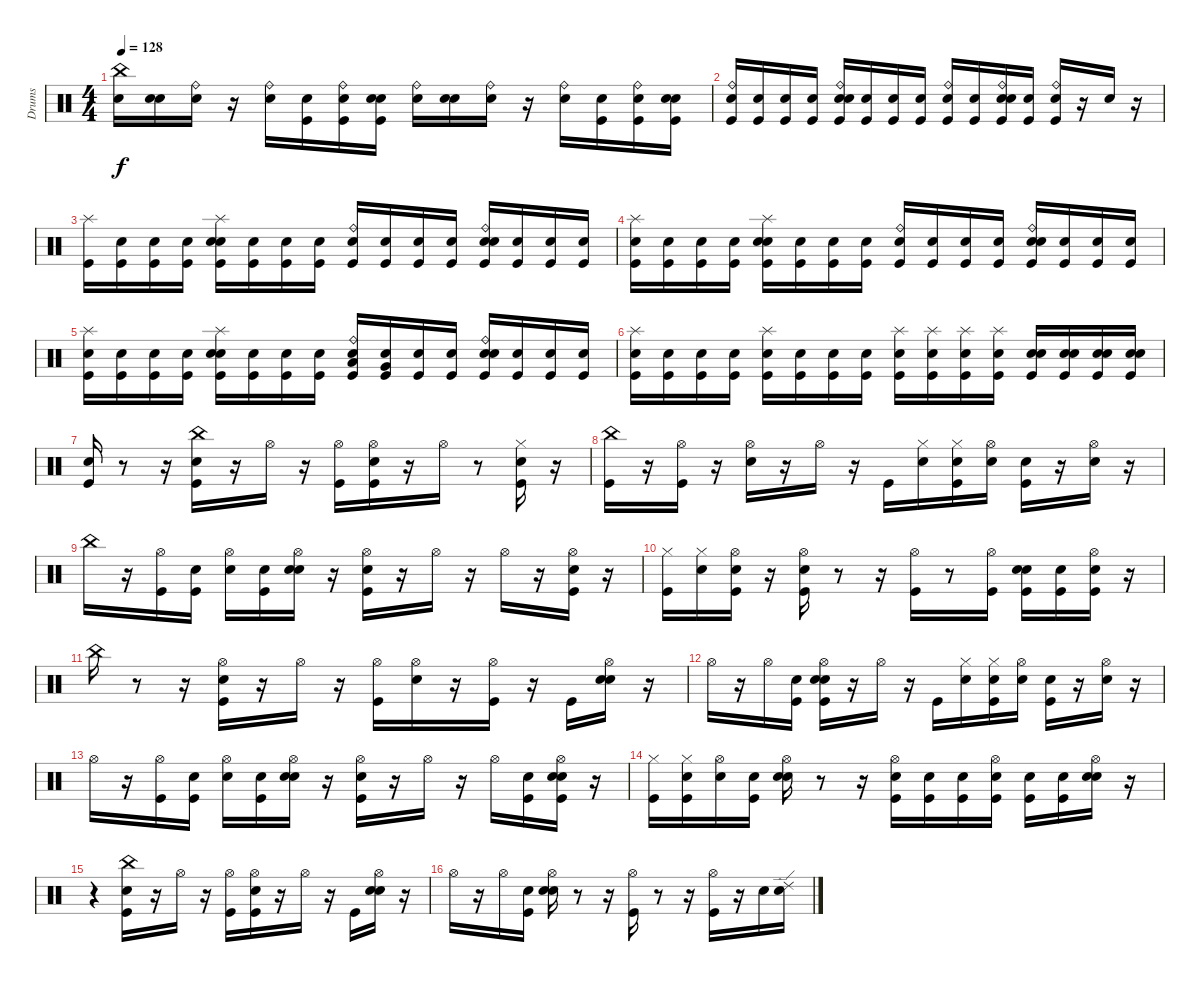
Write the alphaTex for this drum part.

\track ("Drums" "Drums") {instrument percussion}
\staff {score}
\articulation defaults
\ts (4 4)
\tempo 128
\clef neutral
\ks c
("Snare (hit)" "China (hit)").16{dy f} ("Snare (hit)" "Snare (hit) 2").16 ("Snare (hit)" "Ride (bell)").16 r.16 ("Snare (hit) 2" "Ride (bell)").16 ("Snare (hit)" "Kick (hit)").16 ("Snare (hit)" "Kick (hit)" "Ride (bell)").16 ("Snare (hit)" "Kick (hit)" "Snare (hit) 2").16 ("Snare (hit)" "Ride (bell)").16 ("Snare (hit)" "Snare (hit) 2").16 ("Snare (hit)" "Ride (bell)").16 r.16 ("Snare (hit) 2" "Ride (bell)").16 ("Snare (hit)" "Kick (hit)").16 ("Snare (hit)" "Kick (hit)" "Ride (bell)").16 ("Snare (hit)" "Kick (hit)" "Snare (hit) 2").16 |
("Snare (hit)" "Kick (hit)" "Ride (bell)").16 ("Snare (hit)" "Kick (hit)").16 ("Snare (hit)" "Kick (hit)").16 ("Snare (hit)" "Kick (hit)").16 ("Snare (hit)" "Kick (hit)" "Snare (hit) 2" "Ride (bell)").16 ("Snare (hit)" "Kick (hit)").16 ("Snare (hit)" "Kick (hit)").16 ("Snare (hit)" "Kick (hit)").16 ("Snare (hit)" "Kick (hit)" "Ride (bell)").16 ("Snare (hit)" "Kick (hit)").16 ("Snare (hit)" "Kick (hit)" "Snare (hit) 2" "Ride (bell)").16 ("Snare (hit)" "Kick (hit)").16 ("Snare (hit)" "Kick (hit)" "Ride (bell)").16 r.16 "Snare (hit) 2".16 r.16 |
("Kick (hit)" "Splash (hit)").16 ("Snare (hit)" "Kick (hit)").16 ("Snare (hit)" "Kick (hit)").16 ("Snare (hit)" "Kick (hit)").16 ("Snare (hit)" "Kick (hit)" "Snare (hit) 2" "Splash (hit)").16 ("Snare (hit)" "Kick (hit)").16 ("Snare (hit)" "Kick (hit)").16 ("Snare (hit)" "Kick (hit)").16 ("Snare (hit)" "Kick (hit)" "Ride (bell)").16 ("Snare (hit)" "Kick (hit)").16 ("Snare (hit)" "Kick (hit)").16 ("Snare (hit)" "Kick (hit)").16 ("Snare (hit)" "Kick (hit)" "Snare (hit) 2" "Ride (bell)").16 ("Snare (hit)" "Kick (hit)").16 ("Snare (hit)" "Kick (hit)").16 ("Snare (hit)" "Kick (hit)").16 |
("Snare (hit)" "Kick (hit)" "Splash (hit)").16 ("Snare (hit)" "Kick (hit)").16 ("Snare (hit)" "Kick (hit)").16 ("Snare (hit)" "Kick (hit)").16 ("Snare (hit)" "Kick (hit)" "Snare (hit) 2" "Splash (hit)").16 ("Snare (hit)" "Kick (hit)").16 ("Snare (hit)" "Kick (hit)").16 ("Snare (hit)" "Kick (hit)").16 ("Snare (hit)" "Kick (hit)" "Ride (bell)").16 ("Snare (hit)" "Kick (hit)").16 ("Snare (hit)" "Kick (hit)").16 ("Snare (hit)" "Kick (hit)").16 ("Snare (hit)" "Kick (hit)" "Snare (hit) 2" "Ride (bell)").16 ("Snare (hit)" "Kick (hit)").16 ("Snare (hit)" "Kick (hit)").16 ("Snare (hit)" "Kick (hit)").16 |
("Snare (hit)" "Kick (hit)" "Splash (hit)").16 ("Snare (hit)" "Kick (hit)").16 ("Snare (hit)" "Kick (hit)").16 ("Snare (hit)" "Kick (hit)").16 ("Snare (hit)" "Kick (hit)" "Snare (hit) 2" "Splash (hit)").16 ("Snare (hit)" "Kick (hit)").16 ("Snare (hit)" "Kick (hit)").16 ("Snare (hit)" "Kick (hit)").16 ("Snare (hit)" "Kick (hit)" "Low Tom (hit)" "Ride (bell)").16 ("Snare (hit)" "Kick (hit)" "Very Low Tom (hit)").16 ("Snare (hit)" "Kick (hit)").16 ("Snare (hit)" "Kick (hit)").16 ("Snare (hit)" "Kick (hit)" "Snare (hit) 2" "Ride (bell)").16 ("Snare (hit)" "Kick (hit)").16 ("Snare (hit)" "Kick (hit)").16 ("Snare (hit)" "Kick (hit)").16 |
("Snare (hit)" "Kick (hit)" "Splash (hit)").16 ("Snare (hit)" "Kick (hit)").16 ("Snare (hit)" "Kick (hit)").16 ("Snare (hit)" "Kick (hit)").16 ("Snare (hit)" "Kick (hit)" "Splash (hit)").16 ("Snare (hit)" "Kick (hit)").16 ("Snare (hit)" "Kick (hit)").16 ("Snare (hit)" "Kick (hit)").16 ("Snare (hit)" "Kick (hit)" "Splash (hit)").16 ("Snare (hit)" "Kick (hit)" "Splash (hit)").16 ("Snare (hit)" "Kick (hit)" "Splash (hit)").16 ("Snare (hit)" "Kick (hit)" "Splash (hit)").16 ("Snare (hit)" "Kick (hit)" "Snare (hit) 2").16 ("Snare (hit)" "Kick (hit)" "Snare (hit) 2").16 ("Snare (hit)" "Kick (hit)" "Snare (hit) 2").16 ("Snare (hit)" "Kick (hit)" "Snare (hit) 2").16 |
("Snare (hit)" "Kick (hit)").16 r.8 r.16 ("Kick (hit)" "Snare (hit) 2" "China (hit)").16 r.16 "Hi-Hat (open)".16 r.16 ("Kick (hit)" "Hi-Hat (open)").16 ("Snare (hit)" "Kick (hit)" "Hi-Hat (open)").16 r.16 "Hi-Hat (open)".16 r.8 ("Kick (hit)" "Snare (hit) 2" "Hi-Hat (closed)").16 r.16 |
("Kick (hit)" "China (hit)").16 r.16 ("Kick (hit)" "Hi-Hat (open)").16 r.16 ("Snare (hit) 2" "Hi-Hat (open)").16 r.16 "Hi-Hat (open)".16 r.16 "Kick (hit)".16 ("Snare (hit)" "Hi-Hat (closed)").16 ("Snare (hit)" "Kick (hit)" "Hi-Hat (closed)").16 ("Snare (hit)" "Hi-Hat (open)").16 ("Snare (hit)" "Kick (hit)").16 r.16 ("Snare (hit) 2" "Hi-Hat (open)").16 r.16 |
"China (hit)".16 r.16 ("Kick (hit)" "Hi-Hat (open)").16 ("Snare (hit)" "Kick (hit)").16 ("Snare (hit)" "Hi-Hat (open)").16 ("Snare (hit)" "Kick (hit)").16 ("Snare (hit)" "Snare (hit) 2" "Hi-Hat (open)").16 r.16 ("Kick (hit)" "Snare (hit) 2" "Hi-Hat (open)").16 r.16 "Hi-Hat (open)".16 r.16 "Hi-Hat (open)".16 r.16 ("Kick (hit)" "Snare (hit) 2" "Hi-Hat (open)").16 r.16 |
("Kick (hit)" "Hi-Hat (closed)").16 ("Snare (hit)" "Hi-Hat (closed)").16 ("Snare (hit)" "Kick (hit)" "Hi-Hat (open)").16 r.16 ("Kick (hit)" "Snare (hit) 2" "Hi-Hat (open)").16 r.8 r.16 ("Kick (hit)" "Hi-Hat (open)").16 r.8 ("Kick (hit)" "Hi-Hat (open)").16 ("Snare (hit)" "Kick (hit)" "Snare (hit) 2").16 ("Snare (hit)" "Kick (hit)").16 ("Snare (hit)" "Kick (hit)" "Hi-Hat (open)").16 r.16 |
"China (hit)".16 r.8 r.16 ("Kick (hit)" "Snare (hit) 2" "Hi-Hat (open)").16 r.16 "Hi-Hat (open)".16 r.16 ("Kick (hit)" "Hi-Hat (open)").16 ("Snare (hit)" "Hi-Hat (open)").16 r.16 ("Kick (hit)" "Hi-Hat (open)").16 r.16 "Kick (hit)".16 ("Snare (hit)" "Snare (hit) 2" "Hi-Hat (open)").16 r.16 |
"Hi-Hat (open)".16 r.16 "Hi-Hat (open)".16 ("Snare (hit)" "Kick (hit)").16 ("Snare (hit)" "Kick (hit)" "Snare (hit) 2" "Hi-Hat (open)").16 r.16 "Hi-Hat (open)".16 r.16 "Kick (hit)".16 ("Snare (hit)" "Hi-Hat (closed)").16 ("Snare (hit)" "Kick (hit)" "Hi-Hat (closed)").16 ("Snare (hit)" "Hi-Hat (open)").16 ("Snare (hit)" "Kick (hit)").16 r.16 ("Snare (hit) 2" "Hi-Hat (open)").16 r.16 |
"Hi-Hat (open)".16 r.16 ("Kick (hit)" "Hi-Hat (open)").16 ("Snare (hit)" "Kick (hit)").16 ("Snare (hit)" "Hi-Hat (open)").16 ("Snare (hit)" "Kick (hit)").16 ("Snare (hit)" "Snare (hit) 2" "Hi-Hat (open)").16 r.16 ("Kick (hit)" "Snare (hit) 2" "Hi-Hat (open)").16 r.16 "Hi-Hat (open)".16 r.16 "Hi-Hat (open)".16 ("Snare (hit)" "Kick (hit)").16 ("Snare (hit)" "Kick (hit)" "Snare (hit) 2" "Hi-Hat (open)").16 r.16 |
("Kick (hit)" "Hi-Hat (closed)").16 ("Snare (hit)" "Kick (hit)" "Hi-Hat (closed)").16 ("Snare (hit)" "Hi-Hat (open)").16 ("Snare (hit)" "Kick (hit)").16 ("Snare (hit)" "Snare (hit) 2" "Hi-Hat (open)").16 r.8 r.16 ("Kick (hit)" "Snare (hit) 2" "Hi-Hat (open)").16 ("Snare (hit)" "Kick (hit)").16 ("Snare (hit)" "Kick (hit)").16 ("Snare (hit)" "Kick (hit)" "Hi-Hat (open)").16 ("Snare (hit)" "Kick (hit)").16 ("Snare (hit)" "Kick (hit)").16 ("Snare (hit)" "Snare (hit) 2" "Hi-Hat (open)").16 r.16 |
r.4 ("Kick (hit)" "Snare (hit) 2" "China (hit)").16 r.16 "Hi-Hat (open)".16 r.16 ("Kick (hit)" "Hi-Hat (open)").16 ("Snare (hit)" "Kick (hit)" "Hi-Hat (open)").16 r.16 "Hi-Hat (open)".16 r.16 "Kick (hit)".16 ("Snare (hit)" "Snare (hit) 2" "Hi-Hat (open)").16 r.16 |
"Hi-Hat (open)".16 r.16 "Hi-Hat (open)".16 ("Snare (hit)" "Kick (hit)").16 ("Snare (hit)" "Snare (hit) 2" "Hi-Hat (open)").16 r.8 r.16 ("Kick (hit)" "Hi-Hat (open)").16 r.8 r.16 ("Kick (hit)" "Hi-Hat (open)").16 r.16 "Snare (hit) 2".16 ("Snare (hit)" "Ride (edge) 2").16
